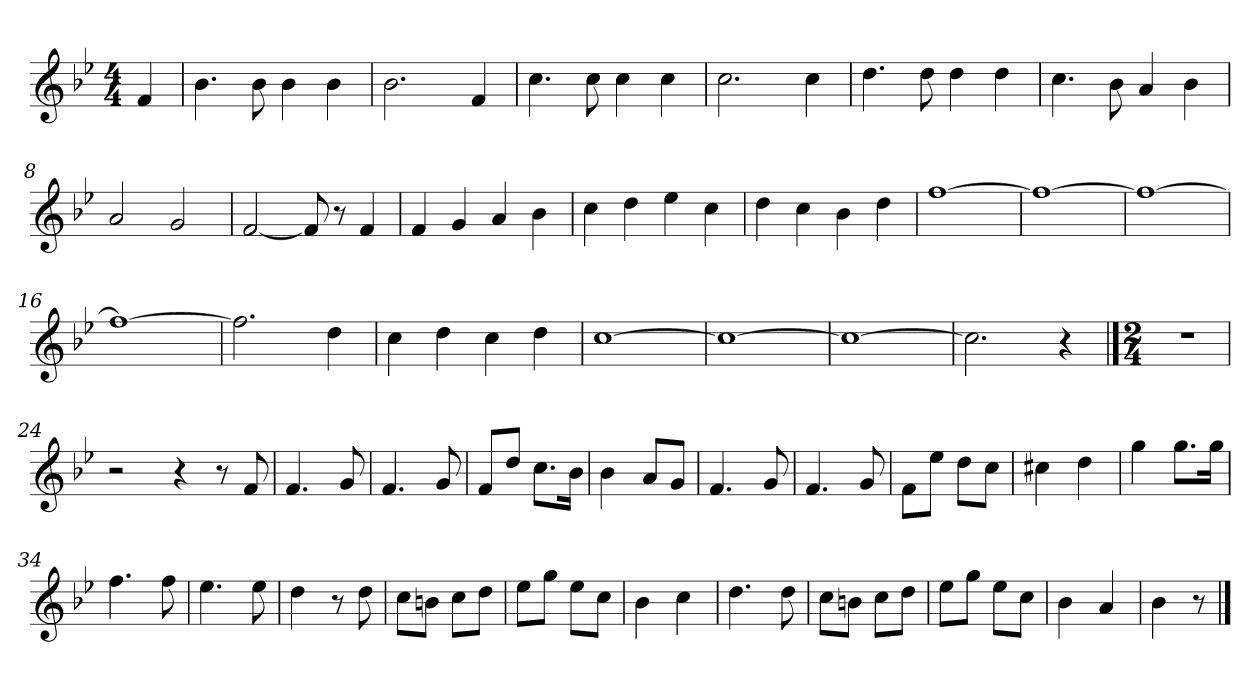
**kern
*part1
*staff1
*clefG2
*k[b-e-]
*B-:
*M4/4
=1
4f
=2
4.b-
8b-
4b-
4b-
=3
2.b-
4f
=4
4.cc
8cc
4cc
4cc
=5
2.cc
4cc
=6
4.dd
8dd
4dd
4dd
=7
4.cc
8b-
4a
4b-
=8
2a
2g
=9
[2f
8f]
8r
4f
=10
4f
4g
4a
4b-
=11
4cc
4dd
4ee-
4cc
=12
4dd
4cc
4b-
4dd
=13
[1ff
=14
1ff_
=15
1ff_
=16
1ff_
=17
2.ff]
4dd
=18
4cc
4dd
4cc
4dd
=19
[1cc
=20
1cc_
=21
1cc_
=22
2.cc]
4r
==23
*M2/4
2r
=24
2r
4r
8r
8f
=25
4.f
8g
=26
4.f
8g
=27
8f/L
8dd/J
8.cc\L
16b-\Jk
=28
4b-
8a/L
8g/J
=29
4.f
8g
=30
4.f
8g
=31
8f\L
8ee-\J
8dd\L
8cc\J
=32
4cc#X
4dd
=33
4gg
8.gg\L
16gg\Jk
=34
4.ff
8ff
=35
4.ee-
8ee-
=36
4dd
8r
8dd
=37
8cc\L
8bn\J
8cc\L
8dd\J
=38
8ee-\L
8gg\J
8ee-\L
8cc\J
=39
4b-
4cc
=40
4.dd
8dd
=41
8cc\L
8bn\J
8cc\L
8dd\J
=42
8ee-\L
8gg\J
8ee-\L
8cc\J
=43
4b-
4a
=44
4b-
8r
==
*-
